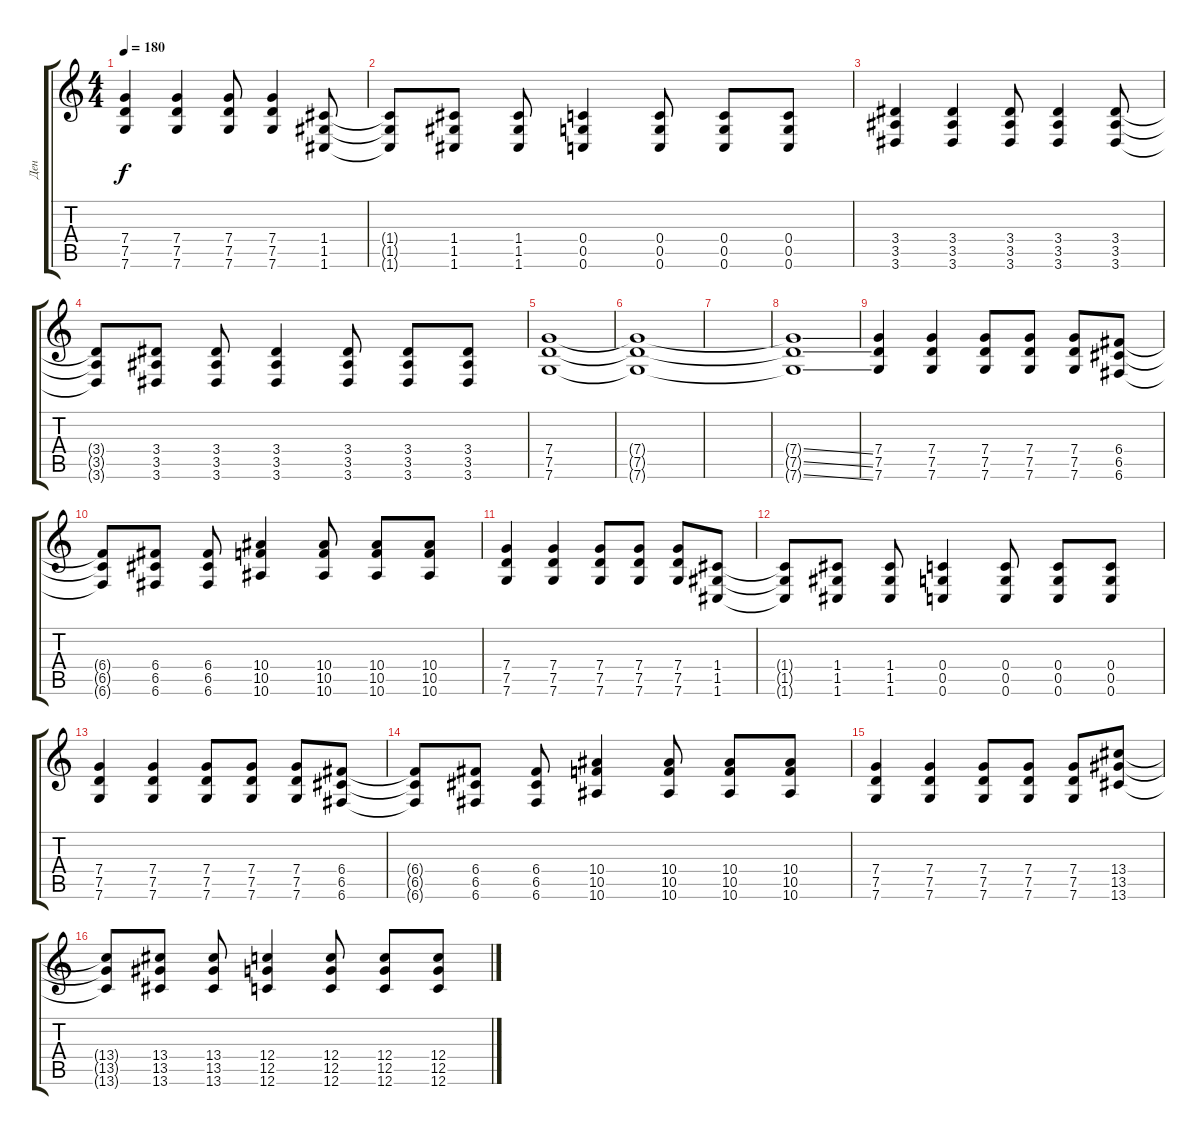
\track ("Ден" "Ден") {instrument overdrivenguitar}
\staff {score tabs}
\tuning (D4 A3 F3 C3 G2 C2) {hide}
\ts (4 4)
\tempo 180
\clef g2
\ks c
(7.4 7.5 7.6).4{dy f} (7.4 7.5 7.6).4 (7.4 7.5 7.6).8 (7.4 7.5 7.6).4 (1.4 1.5 1.6).8 |
(1.4{t} 1.5{t} 1.6{t}).8 (1.4 1.5 1.6).8 (1.4 1.5 1.6).8 (0.4 0.5 0.6).4 (0.4 0.5 0.6).8 (0.4 0.5 0.6).8 (0.4 0.5 0.6).8 |
(3.4 3.5 3.6).4 (3.4 3.5 3.6).4 (3.4 3.5 3.6).8 (3.4 3.5 3.6).4 (3.4 3.5 3.6).8 |
(3.4{t} 3.5{t} 3.6{t}).8 (3.4 3.5 3.6).8 (3.4 3.5 3.6).8 (3.4 3.5 3.6).4 (3.4 3.5 3.6).8 (3.4 3.5 3.6).8 (3.4 3.5 3.6).8 |
(7.4 7.5 7.6).1 |
(7.4{t} 7.5{t} 7.6{t}).1 |
|
(7.4{ss t} 7.5{ss t} 7.6{ss t}).1 |
(7.4 7.5 7.6).4 (7.4 7.5 7.6).4 (7.4 7.5 7.6).8 (7.4 7.5 7.6).8 (7.4 7.5 7.6).8 (6.4 6.5 6.6).8 |
(6.4{t} 6.5{t} 6.6{t}).8 (6.4 6.5 6.6).8 (6.4 6.5 6.6).8 (10.4 10.5 10.6).4 (10.4 10.5 10.6).8 (10.4 10.5 10.6).8 (10.4 10.5 10.6).8 |
(7.4 7.5 7.6).4 (7.4 7.5 7.6).4 (7.4 7.5 7.6).8 (7.4 7.5 7.6).8 (7.4 7.5 7.6).8 (1.4 1.5 1.6).8 |
(1.4{t} 1.5{t} 1.6{t}).8 (1.4 1.5 1.6).8 (1.4 1.5 1.6).8 (0.4 0.5 0.6).4 (0.4 0.5 0.6).8 (0.4 0.5 0.6).8 (0.4 0.5 0.6).8 |
(7.4 7.5 7.6).4 (7.4 7.5 7.6).4 (7.4 7.5 7.6).8 (7.4 7.5 7.6).8 (7.4 7.5 7.6).8 (6.4 6.5 6.6).8 |
(6.4{t} 6.5{t} 6.6{t}).8 (6.4 6.5 6.6).8 (6.4 6.5 6.6).8 (10.4 10.5 10.6).4 (10.4 10.5 10.6).8 (10.4 10.5 10.6).8 (10.4 10.5 10.6).8 |
(7.4 7.5 7.6).4 (7.4 7.5 7.6).4 (7.4 7.5 7.6).8 (7.4 7.5 7.6).8 (7.4 7.5 7.6).8 (13.4 13.5 13.6).8 |
(13.4{t} 13.5{t} 13.6{t}).8 (13.4 13.5 13.6).8 (13.4 13.5 13.6).8 (12.4 12.5 12.6).4 (12.4 12.5 12.6).8 (12.4 12.5 12.6).8 (12.4 12.5 12.6).8
